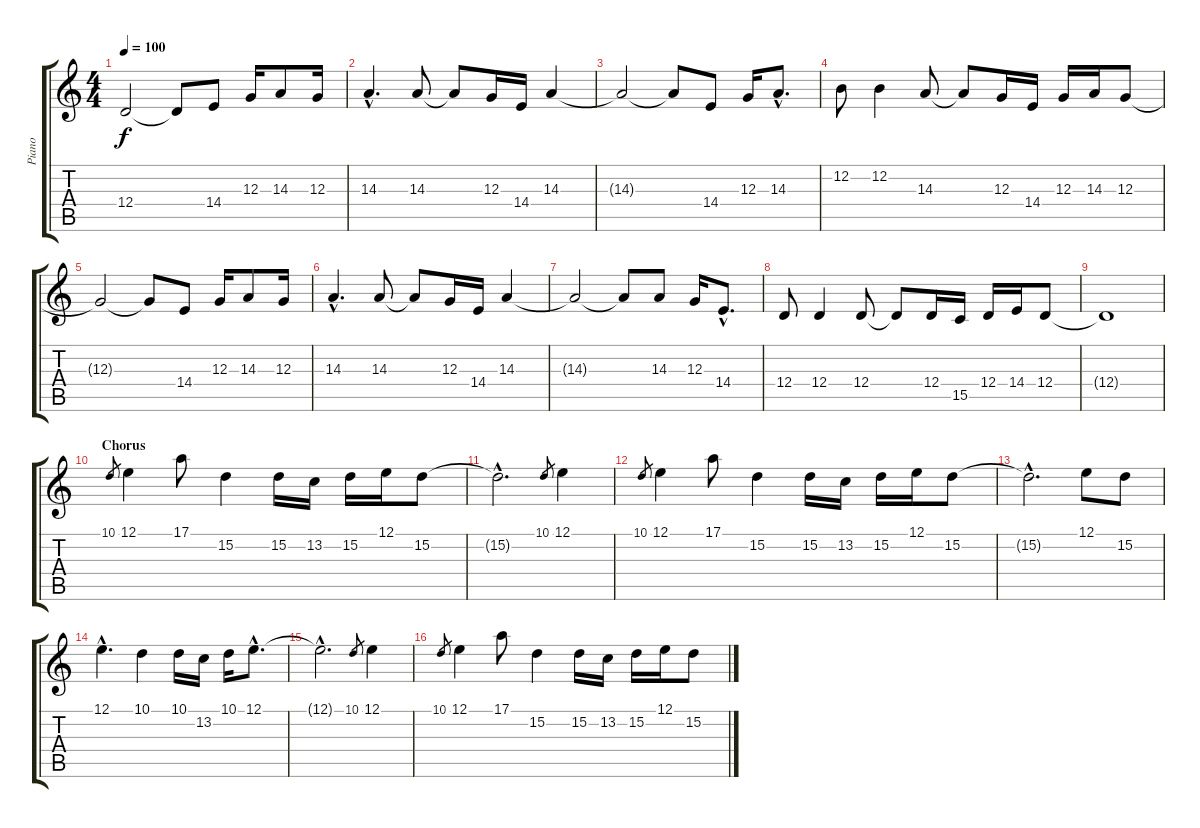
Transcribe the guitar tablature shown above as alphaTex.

\track ("Piano" "Piano") {instrument acousticgrandpiano}
\staff {score tabs}
\tuning (E4 B3 G3 D3 A2 E2) {hide}
\ts (4 4)
\tempo 100
\clef g2
\ks c
12.4{t}.2{dy f} 12.4{t}.8 14.4.8 12.3.16 14.3.8 12.3.16 |
14.3{hac}.4{d} 14.3.8 14.3{t}.8 12.3.16 14.4.16 14.3.4 |
14.3{t}.2 14.3{t}.8 14.4.8 12.3.16 14.3{hac}.8{d} |
12.2.8 12.2.4 14.3.8 14.3{t}.8 12.3.16 14.4.16 12.3.16 14.3.16 12.3.8 |
12.3{t}.2 12.3{t}.8 14.4.8 12.3.16 14.3.8 12.3.16 |
14.3{hac}.4{d} 14.3.8 14.3{t}.8 12.3.16 14.4.16 14.3.4 |
14.3{t}.2 14.3{t}.8 14.3.8 12.3.16 14.4{hac}.8{d} |
12.4.8 12.4.4 12.4.8 12.4{t}.8 12.4.16 15.5.16 12.4.16 14.4.16 12.4.8 |
12.4{t}.1 |
\section ("" "Chorus")
10.1.8{gr} 12.1.4 17.1.8 15.2.4 15.2.16 13.2.16 15.2.16 12.1.16 15.2.8 |
15.2{hac t}.2{d} 10.1.8{gr} 12.1.4 |
10.1.8{gr} 12.1.4 17.1.8 15.2.4 15.2.16 13.2.16 15.2.16 12.1.16 15.2.8 |
15.2{hac t}.2{d} 12.1.8 15.2.8 |
12.1{hac}.4{d} 10.1.4 10.1.16 13.2.16 10.1.16 12.1{hac}.8{d} |
12.1{hac t}.2{d} 10.1.8{gr} 12.1.4 |
10.1.8{gr} 12.1.4 17.1.8 15.2.4 15.2.16 13.2.16 15.2.16 12.1.16 15.2.8
